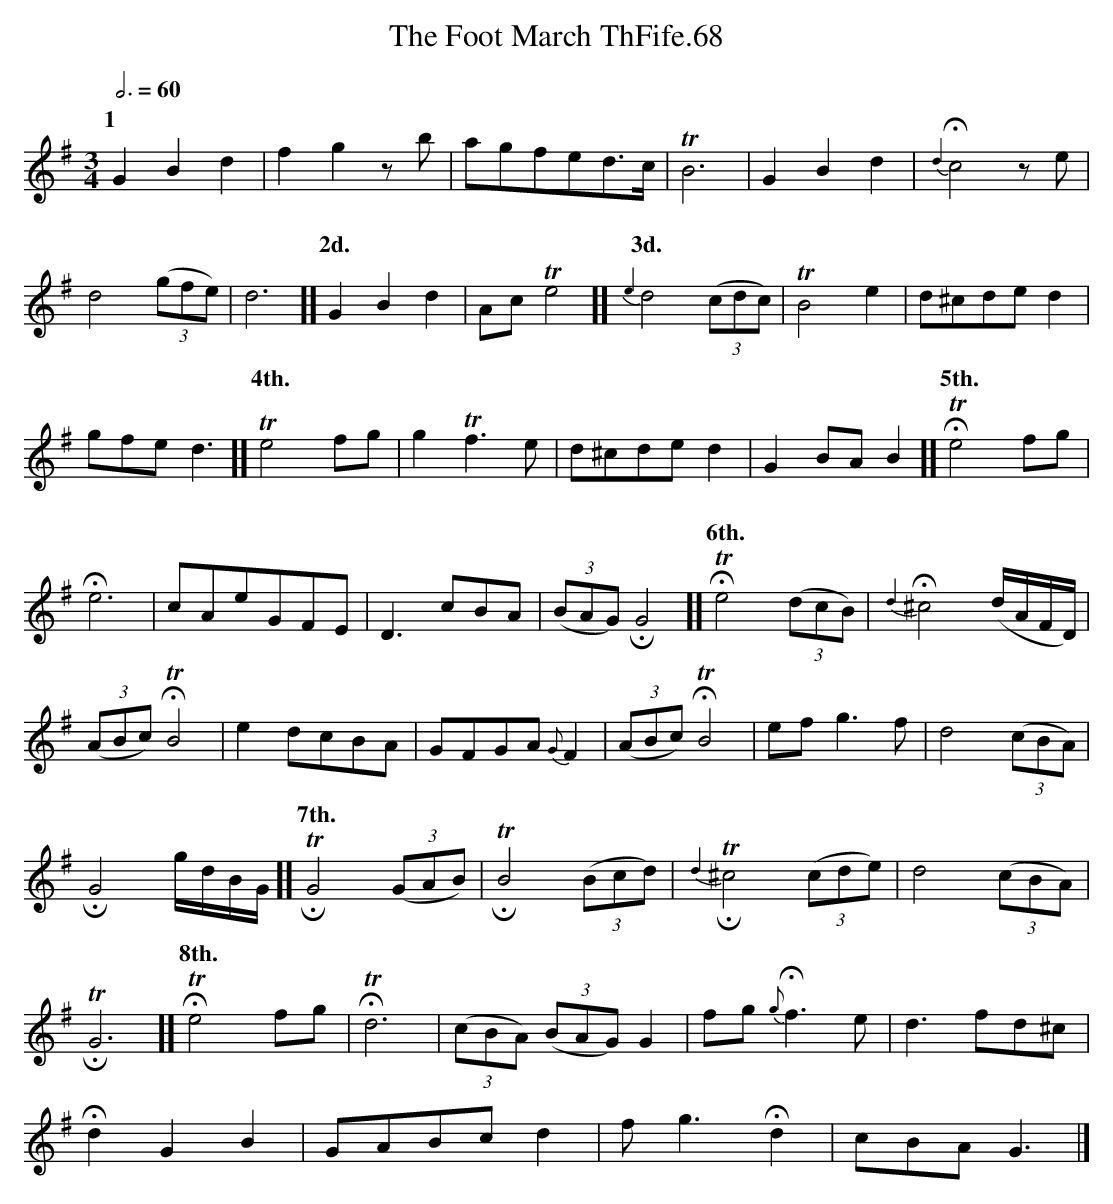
X:1
T:Foot March ThFife.68, The
M:3/4
L:1/8
Q:3/4=60
K:G
P:1
G2 B2 d2 | f2 g2 z b | agfed>c | !trill!B6 | G2 B2 d2 | {d2}!fermata!c4 z e |
d4 ((3gfe) | d6 ]] [P:2d.] G2 B2 d2 | Ac !trill!e4 ]] [P:3d.] {e2}d4 ((3cdc) | !trill!B4 e2 | d^cde d2 |
gfe d3 ]][P:4th.] !trill!e4 fg | g2 !trill!f3 e | d^cde d2 | G2 BA B2 ]][P:5th.]  !fermata! !trill!e4 fg |
!fermata!e6 | cAeGFE | D3 cBA | ((3BAG) !invertedfermata!G4 ]][P:6th.] !fermata! !trill!e4 ((3dcB) | {d2}!fermata!^c4 (d/A/F/D/) |
((3ABc) !fermata! !trill!B4 | e2 dcBA | GFGA {G}F2 | ((3ABc) !fermata! !trill!B4 | ef g3 f | d4 ((3cBA) |
!invertedfermata!G4 g/d/B/G/ ]][P:7th.] !invertedfermata! !trill!G4 ((3GAB) | !invertedfermata! !trill!B4 ((3Bcd) | {d2}!invertedfermata! !trill!^c4 ((3cde) | d4 ((3cBA) |
!invertedfermata! !trill!G6 ]][P:8th.] !fermata! !trill!e4 fg | !fermata! !trill!d6 | ((3cBA) ((3BAG) G2 | fg {g}!fermata!f3 e | d3 fd^c |
!fermata!d2 G2 B2 | GABc d2 | f g3 !fermata!d2 | cBA G3 |]
